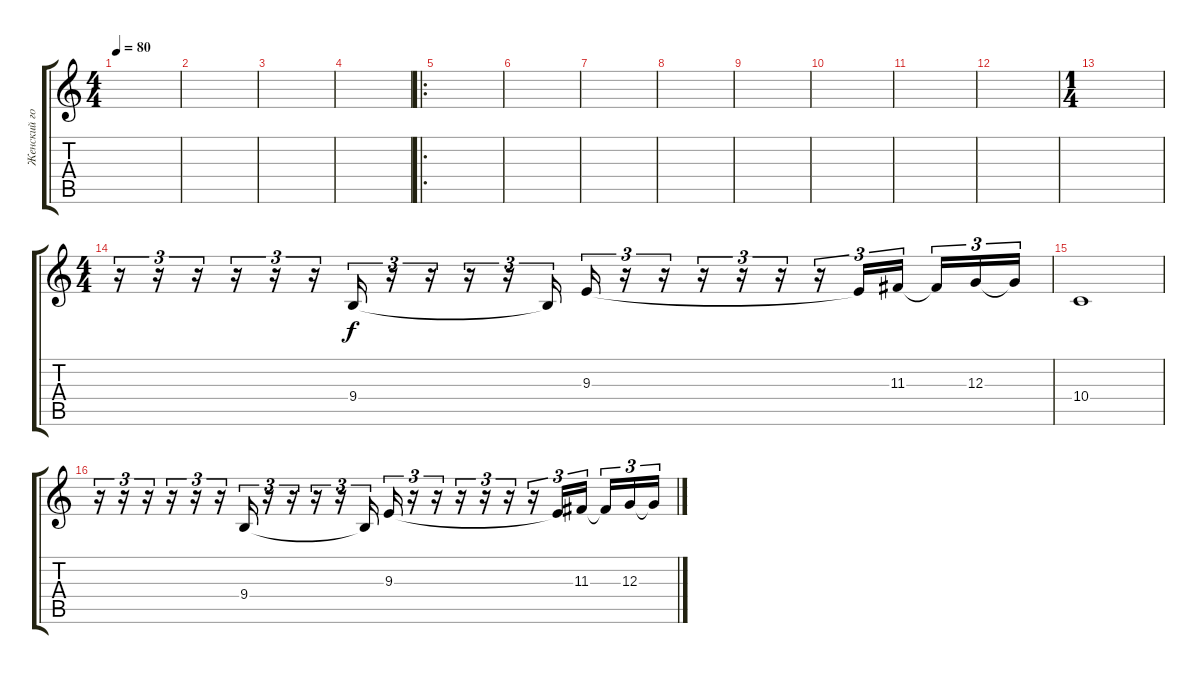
\track ("Женский голос" "Женский го") {instrument choiraahs}
\staff {score tabs}
\tuning (E4 B3 G3 D3 A2 E2) {hide}
\ts (4 4)
\tempo 80
\clef g2
\ks c
|
|
|
|
\ro
|
|
|
|
|
|
|
|
\ts (1 4)
|
\ts (4 4)
r.16{tu (3 2)} r.16{tu (3 2)} r.16{tu (3 2)} r.16{tu (3 2)} r.16{tu (3 2)} r.16{tu (3 2)} 9.4.16{tu (3 2)} r.16{tu (3 2)} r.16{tu (3 2)} r.16{tu (3 2)} r.16{tu (3 2)} 9.4{t}.16{tu (3 2)} 9.3.16{tu (3 2)} r.16{tu (3 2)} r.16{tu (3 2)} r.16{tu (3 2)} r.16{tu (3 2)} r.16{tu (3 2)} r.16{tu (3 2)} 9.3{t}.16{tu (3 2)} 11.3.16{tu (3 2)} 11.3{t}.16{tu (3 2)} 12.3.16{tu (3 2)} 12.3{t}.16{tu (3 2)} |
10.4.1 |
r.16{tu (3 2)} r.16{tu (3 2)} r.16{tu (3 2)} r.16{tu (3 2)} r.16{tu (3 2)} r.16{tu (3 2)} 9.4.16{tu (3 2)} r.16{tu (3 2)} r.16{tu (3 2)} r.16{tu (3 2)} r.16{tu (3 2)} 9.4{t}.16{tu (3 2)} 9.3.16{tu (3 2)} r.16{tu (3 2)} r.16{tu (3 2)} r.16{tu (3 2)} r.16{tu (3 2)} r.16{tu (3 2)} r.16{tu (3 2)} 9.3{t}.16{tu (3 2)} 11.3.16{tu (3 2)} 11.3{t}.16{tu (3 2)} 12.3.16{tu (3 2)} 12.3{t}.16{tu (3 2)}
